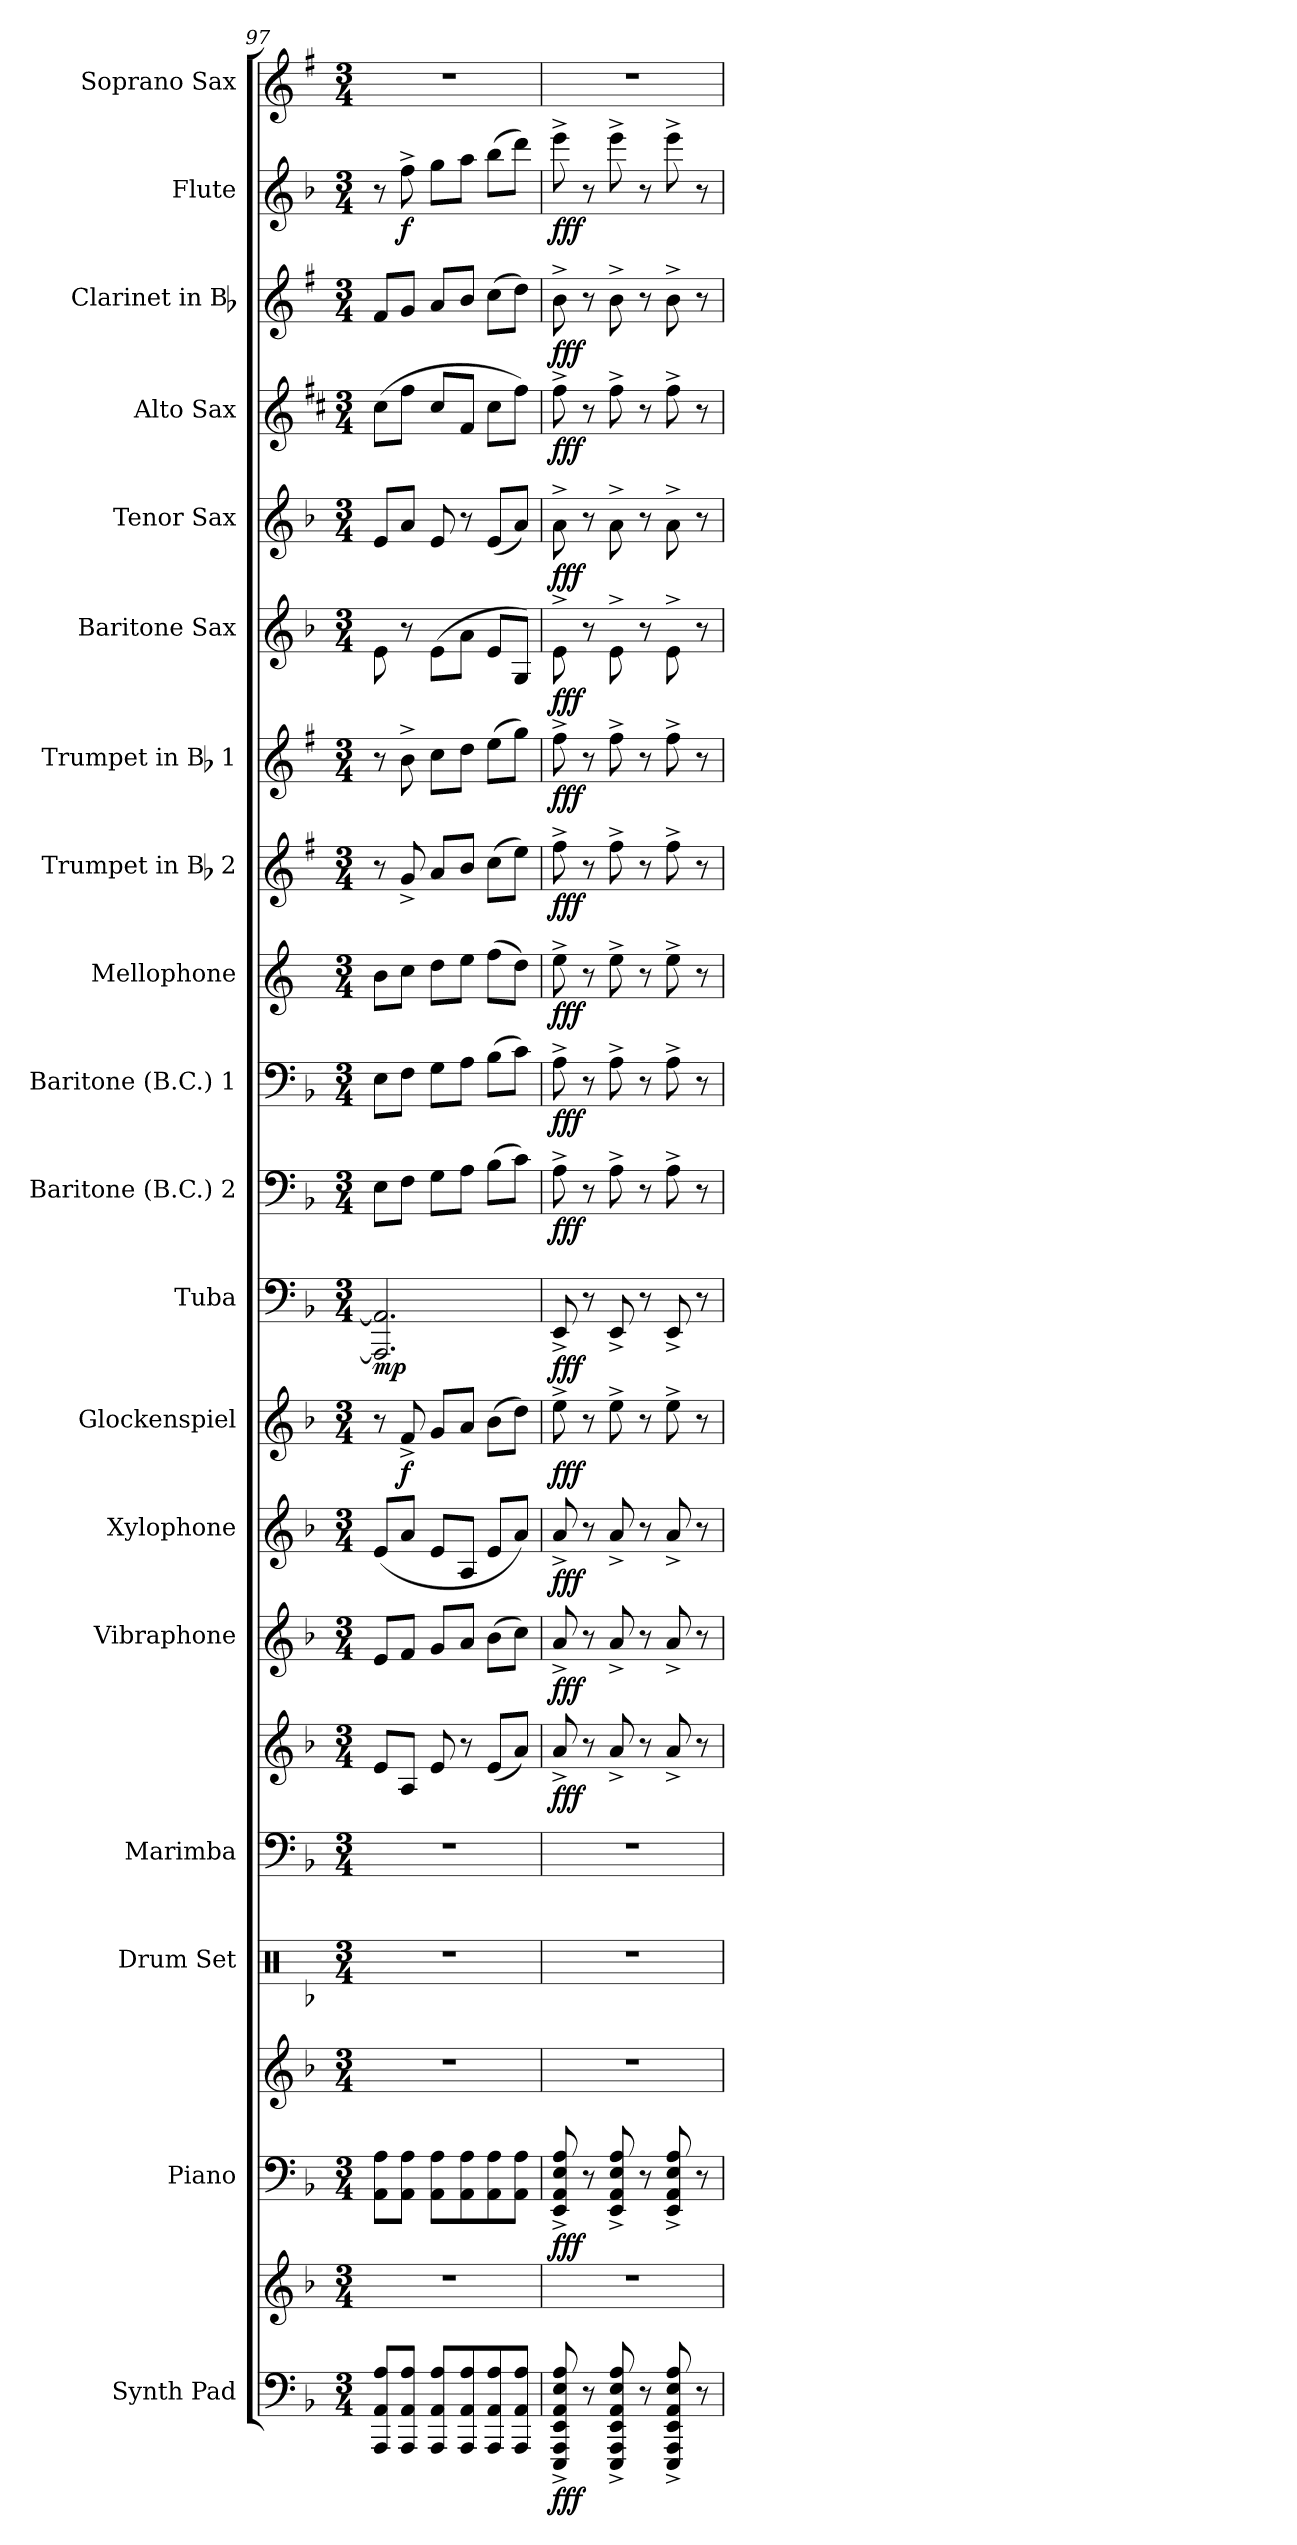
**kern	**kern	**dynam	**kern	**kern	**dynam	**kern	**kern	**kern	**dynam	**kern	**dynam	**kern	**dynam	**kern	**dynam	**kern	**dynam	**kern	**dynam	**kern	**dynam	**kern	**dynam	**kern	**dynam	**kern	**dynam	**kern	**dynam	**kern	**dynam	**kern	**dynam	**kern	**dynam	**kern	**dynam	**kern
*part19	*part19	*part19	*part18	*part18	*part18	*part17	*part16	*part16	*part16	*part15	*part15	*part14	*part14	*part13	*part13	*part12	*part12	*part11	*part11	*part10	*part10	*part9	*part9	*part8	*part8	*part7	*part7	*part6	*part6	*part5	*part5	*part4	*part4	*part3	*part3	*part2	*part2	*part1
*staff22	*staff21	*staff21/22	*staff20	*staff19	*staff19/20	*staff18	*staff17	*staff16	*staff16/17	*staff15	*staff15	*staff14	*staff14	*staff13	*staff13	*staff12	*staff12	*staff11	*staff11	*staff10	*staff10	*staff9	*staff9	*staff8	*staff8	*staff7	*staff7	*staff6	*staff6	*staff5	*staff5	*staff4	*staff4	*staff3	*staff3	*staff2	*staff2	*staff1
*I"Synth Pad	*	*	*I"Piano	*	*	*I"Drum Set	*I"Marimba	*	*	*I"Vibraphone	*	*I"Xylophone	*	*I"Glockenspiel	*	*I"Tuba	*	*I"Baritone (B.C.) 2	*	*I"Baritone (B.C.) 1	*	*I"Mellophone	*	*I"Trumpet in Bb 2	*	*I"Trumpet in Bb 1	*	*I"Baritone Sax	*	*I"Tenor Sax	*	*I"Alto Sax	*	*I"Clarinet in Bb	*	*I"Flute	*	*I"Soprano Sax
*I'Pad	*	*	*I'Pno.	*	*	*I'D. S.	*I'Mrb.	*	*	*I'Vib.	*	*I'Xyl.	*	*I'Glk.	*	*I'Tuba	*	*I'Bar. 2	*	*I'Bar. 1	*	*I'Mello.	*	*	*	*	*	*I'B. Sx.	*	*I'T. Sx.	*	*I'A. Sx.	*	*	*	*I'Fl.	*	*I'S. Sx.
*clefF4	*clefG2	*	*clefF4	*clefG2	*	*clefX	*clefF4	*clefG2	*	*clefG2	*	*clefG2	*	*clefG2	*	*clefF4	*	*clefF4	*	*clefF4	*	*clefG2	*	*clefG2	*	*clefG2	*	*clefG2	*	*clefG2	*	*clefG2	*	*clefG2	*	*clefG2	*	*clefG2
*	*	*	*	*	*	*	*	*	*	*	*	*ITrd-7c-12	*	*ITrd-14c-24	*	*	*	*	*	*	*	*ITrd4c7	*	*ITrd1c2	*	*ITrd1c2	*	*ITrd12c21	*	*ITrd8c14	*	*ITrd5c9	*	*ITrd1c2	*	*	*	*ITrd1c2
*k[b-]	*k[b-]	*	*k[b-]	*k[b-]	*	*k[b-]	*k[b-]	*k[b-]	*	*k[b-]	*	*k[b-]	*	*k[b-]	*	*k[b-]	*	*k[b-]	*	*k[b-]	*	*k[b-]	*	*k[b-]	*	*k[b-]	*	*k[b-]	*	*k[b-]	*	*k[b-]	*	*k[b-]	*	*k[b-]	*	*k[b-]
*F:	*F:	*	*F:	*F:	*	*F:	*F:	*F:	*	*F:	*	*F:	*	*F:	*	*F:	*	*F:	*	*F:	*	*F:	*	*F:	*	*F:	*	*F:	*	*F:	*	*F:	*	*F:	*	*F:	*	*F:
*M3/4	*M3/4	*	*M3/4	*M3/4	*	*M3/4	*M3/4	*M3/4	*	*M3/4	*	*M3/4	*	*M3/4	*	*M3/4	*	*M3/4	*	*M3/4	*	*M3/4	*	*M3/4	*	*M3/4	*	*M3/4	*	*M3/4	*	*M3/4	*	*M3/4	*	*M3/4	*	*M3/4
=97	=97	=97	=97	=97	=97	=97	=97	=97	=97	=97	=97	=97	=97	=97	=97	=97	=97	=97	=97	=97	=97	=97	=97	=97	=97	=97	=97	=97	=97	=97	=97	=97	=97	=97	=97	=97	=97	=97
!	!	!	!	!	!	!	!	!	!	!	!	!	!	!	!	!	!LO:DY:b	!	!	!	!	!	!	!	!	!	!	!	!	!	!	!	!	!	!	!	!	!
8AAA/ 8AA/ 8A/L	2.r	.	8AA\ 8A\L	2.r	.	2.r	2.r	8e/L	.	8e/L	.	(8ee/L	.	8r	.	2.AAA/] 2.AA/]	mp	8E\L	.	8E\L	.	8e\L	.	8r	.	8r	.	8E\	.	8E/L	.	(>8e\L	.	8e/L	.	8r	.	2.r
!	!	!	!	!	!	!	!	!	!	!	!	!	!	!	!LO:DY:b	!	!	!	!	!	!	!	!	!	!	!	!	!	!	!	!	!	!	!	!	!	!LO:DY:b	!
8AAA/ 8AA/ 8A/J	.	.	8AA\ 8A\J	.	.	.	.	8A/J	.	8f/J	.	8aa/J	.	8fff^/	f	.	.	8F\J	.	8F\J	.	8f\J	.	8f^/	.	8a^\	.	8r	.	8A/J	.	8a\J	.	8f/J	.	8ff^\	f	.
8AAA/ 8AA/ 8A/L	.	.	8AA\ 8A\L	.	.	.	.	8e/	.	8g/L	.	8ee/L	.	8ggg/L	.	.	.	8G\L	.	8G\L	.	8g\L	.	8g/L	.	8b-\L	.	(>8E\L	.	8E/	.	8e/L	.	8g/L	.	8gg\L	.	.
8AAA/ 8AA/ 8A/	.	.	8AA\ 8A\	.	.	.	.	8r	.	8a/J	.	8a/J	.	8aaa/J	.	.	.	8A\J	.	8A\J	.	8a\J	.	8a/J	.	8cc\J	.	8A\J	.	8r	.	8A/J	.	8a/J	.	8aa\J	.	.
8AAA/ 8AA/ 8A/	.	.	8AA\ 8A\	.	.	.	.	(8e/L	.	(>8b-\L	.	8ee/L	.	(>8bbb-\L	.	.	.	(>8B-\L	.	(>8B-\L	.	(>8b-\L	.	(>8b-\L	.	(>8dd\L	.	8E/L	.	(8E/L	.	8e\L	.	(>8b-\L	.	(>8bb-\L	.	.
8AAA/ 8AA/ 8A/J	.	.	8AA\ 8A\J	.	.	.	.	8a/J)	.	8cc\J)	.	8aa/J)	.	8dddd\J)	.	.	.	8c\J)	.	8c\J)	.	8g\J)	.	8dd\J)	.	8ff\J)	.	8GG/J)	.	8A/J)	.	8a\J)	.	8cc\J)	.	8ddd\J)	.	.
=98	=98	=98	=98	=98	=98	=98	=98	=98	=98	=98	=98	=98	=98	=98	=98	=98	=98	=98	=98	=98	=98	=98	=98	=98	=98	=98	=98	=98	=98	=98	=98	=98	=98	=98	=98	=98	=98	=98
!	!	!LO:DY:b=2	!	!	!LO:DY:b=2	!	!	!	!LO:DY:b	!	!LO:DY:b	!	!LO:DY:b	!	!LO:DY:b	!	!LO:DY:b	!	!LO:DY:b	!	!LO:DY:b	!	!LO:DY:b	!	!LO:DY:b	!	!LO:DY:b	!	!LO:DY:b	!	!LO:DY:b	!	!LO:DY:b	!	!LO:DY:b	!	!LO:DY:b	!
8EEE/^ 8AAA/^ 8EE/^ 8AA/^ 8E/^ 8A/^	2.r	fff	8EE/^ 8AA/^ 8E/^ 8A/^	2.r	fff	2.r	2.r	8a^/	fff	8a^/	fff	8aa^/	fff	8eeee^\	fff	8EE^/	fff	8A^\	fff	8A^\	fff	8a^\	fff	8ee^\	fff	8ee^\	fff	8E^\	fff	8A^\	fff	8a^\	fff	8a^\	fff	8eee^\	fff	2.r
8r	.	.	8r	.	.	.	.	8r	.	8r	.	8r	.	8r	.	8r	.	8r	.	8r	.	8r	.	8r	.	8r	.	8r	.	8r	.	8r	.	8r	.	8r	.	.
8EEE/^ 8AAA/^ 8EE/^ 8AA/^ 8E/^ 8A/^	.	.	8EE/^ 8AA/^ 8E/^ 8A/^	.	.	.	.	8a^/	.	8a^/	.	8aa^/	.	8eeee^\	.	8EE^/	.	8A^\	.	8A^\	.	8a^\	.	8ee^\	.	8ee^\	.	8E^\	.	8A^\	.	8a^\	.	8a^\	.	8eee^\	.	.
8r	.	.	8r	.	.	.	.	8r	.	8r	.	8r	.	8r	.	8r	.	8r	.	8r	.	8r	.	8r	.	8r	.	8r	.	8r	.	8r	.	8r	.	8r	.	.
8EEE/^ 8AAA/^ 8EE/^ 8AA/^ 8E/^ 8A/^	.	.	8EE/^ 8AA/^ 8E/^ 8A/^	.	.	.	.	8a^/	.	8a^/	.	8aa^/	.	8eeee^\	.	8EE^/	.	8A^\	.	8A^\	.	8a^\	.	8ee^\	.	8ee^\	.	8E^\	.	8A^\	.	8a^\	.	8a^\	.	8eee^\	.	.
8r	.	.	8r	.	.	.	.	8r	.	8r	.	8r	.	8r	.	8r	.	8r	.	8r	.	8r	.	8r	.	8r	.	8r	.	8r	.	8r	.	8r	.	8r	.	.
=	=	=	=	=	=	=	=	=	=	=	=	=	=	=	=	=	=	=	=	=	=	=	=	=	=	=	=	=	=	=	=	=	=	=	=	=	=	=
*-	*-	*-	*-	*-	*-	*-	*-	*-	*-	*-	*-	*-	*-	*-	*-	*-	*-	*-	*-	*-	*-	*-	*-	*-	*-	*-	*-	*-	*-	*-	*-	*-	*-	*-	*-	*-	*-	*-
